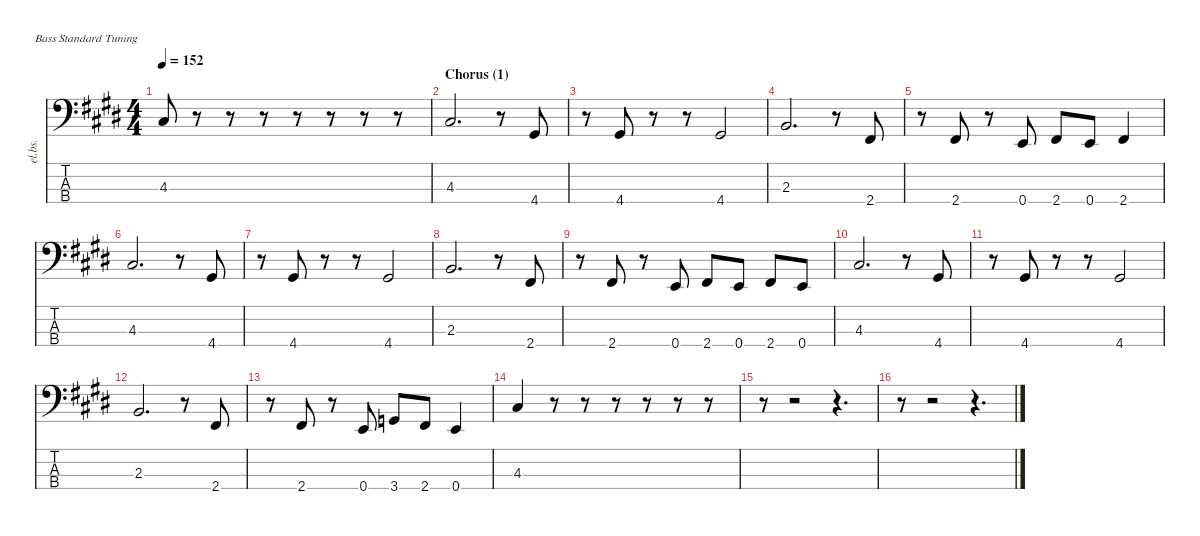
\defaultSystemsLayout 4
\hideDynamics
\bracketExtendMode nobrackets
\otherSystemsTrackNameOrientation horizontal
\track ("Bass" "el.bs.") {instrument electricbasspick}
\staff {score tabs}
\tuning (G2 D2 A1 E1)
\ts (4 4)
\tempo 152
\clef f4
\ks c#minor
4.3{acc #}.8{dy f} r.8 r.8 r.8 r.8 r.8 r.8 r.8 |
\section ("" "Chorus (1)")
4.3{acc #}.2{d} r.8 4.4{acc #}.8 |
r.8 4.4{acc #}.8 r.8 r.8 4.4{acc #}.2 |
2.3{acc forcenatural}.2{d} r.8 2.4{acc #}.8 |
r.8 2.4{acc #}.8 r.8 0.4{acc forcenatural}.8 2.4{acc #}.8 0.4{acc forcenatural}.8 2.4{acc #}.4 |
4.3{acc #}.2{d} r.8 4.4{acc #}.8 |
r.8 4.4{acc #}.8 r.8 r.8 4.4{acc #}.2 |
2.3{acc forcenatural}.2{d} r.8 2.4{acc #}.8 |
r.8 2.4{acc #}.8 r.8 0.4{acc forcenatural}.8 2.4{acc #}.8 0.4{acc forcenatural}.8 2.4{acc #}.8 0.4{acc forcenatural}.8 |
4.3{acc #}.2{d} r.8 4.4{acc #}.8 |
r.8 4.4{acc #}.8 r.8 r.8 4.4{acc #}.2 |
2.3{acc forcenatural}.2{d} r.8 2.4{acc #}.8 |
r.8 2.4{acc #}.8 r.8 0.4{acc forcenatural}.8 3.4{acc forcenatural}.8 2.4{acc #}.8 0.4{acc forcenatural}.4 |
4.3{acc #}.4 r.8 r.8 r.8 r.8 r.8 r.8 |
r.8 r.2 r.4{d} |
r.8 r.2 r.4{d}
